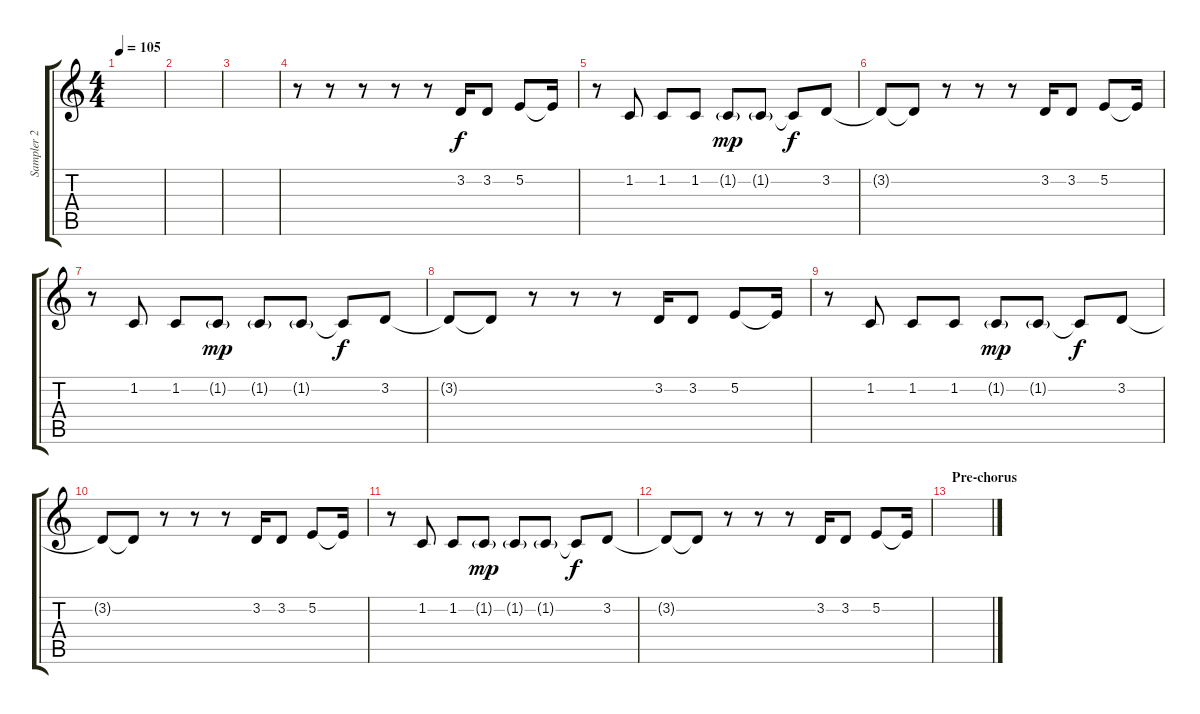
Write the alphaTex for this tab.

\track ("Sampler 2 " "Sampler 2 ") {instrument electricpiano2}
\staff {score tabs}
\tuning (E4 B3 G3 D3 A2 E2) {hide}
\ts (4 4)
\tempo 105
\clef g2
\ks c
|
|
|
r.8 r.8 r.8 r.8 r.8 3.2.16 3.2.8 5.2.8 5.2{t}.16 |
r.8 1.2.8 1.2.8 1.2.8 1.2{g}.8{dy mp} 1.2{g}.8 1.2{t}.8{dy f} 3.2.8 |
3.2{t}.8 3.2{t}.8 r.8 r.8 r.8 3.2.16 3.2.8 5.2.8 5.2{t}.16 |
r.8 1.2.8 1.2.8 1.2{g}.8{dy mp} 1.2{g}.8 1.2{g}.8 1.2{t}.8{dy f} 3.2.8 |
3.2{t}.8 3.2{t}.8 r.8 r.8 r.8 3.2.16 3.2.8 5.2.8 5.2{t}.16 |
r.8 1.2.8 1.2.8 1.2.8 1.2{g}.8{dy mp} 1.2{g}.8 1.2{t}.8{dy f} 3.2.8 |
3.2{t}.8 3.2{t}.8 r.8 r.8 r.8 3.2.16 3.2.8 5.2.8 5.2{t}.16 |
r.8 1.2.8 1.2.8 1.2{g}.8{dy mp} 1.2{g}.8 1.2{g}.8 1.2{t}.8{dy f} 3.2.8 |
3.2{t}.8 3.2{t}.8 r.8 r.8 r.8 3.2.16 3.2.8 5.2.8 5.2{t}.16 |
\section ("" "Pre-chorus")
